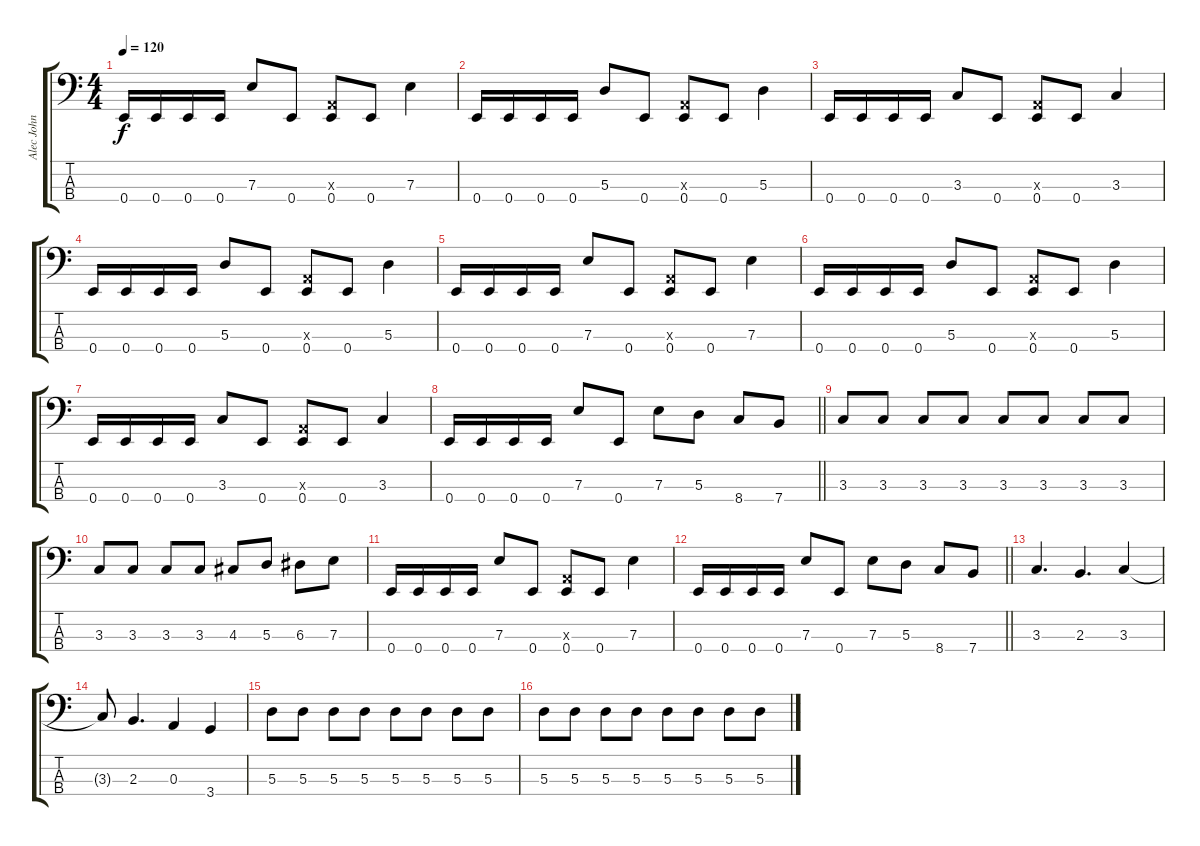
\track ("Alec John Such (Bass Guitar)" "Alec John ") {instrument electricbassfinger}
\staff {score tabs}
\tuning (G2 D2 A1 E1) {hide}
\ts (4 4)
\tempo 120
\clef f4
\ks c
0.4.16{dy f} 0.4.16 0.4.16 0.4.16 7.3.8 0.4.8 (0.3{x} 0.4).8 0.4.8 7.3.4 |
0.4.16 0.4.16 0.4.16 0.4.16 5.3.8 0.4.8 (0.3{x} 0.4).8 0.4.8 5.3.4 |
0.4.16 0.4.16 0.4.16 0.4.16 3.3.8 0.4.8 (0.3{x} 0.4).8 0.4.8 3.3.4 |
0.4.16 0.4.16 0.4.16 0.4.16 5.3.8 0.4.8 (0.3{x} 0.4).8 0.4.8 5.3.4 |
0.4.16 0.4.16 0.4.16 0.4.16 7.3.8 0.4.8 (0.3{x} 0.4).8 0.4.8 7.3.4 |
0.4.16 0.4.16 0.4.16 0.4.16 5.3.8 0.4.8 (0.3{x} 0.4).8 0.4.8 5.3.4 |
0.4.16 0.4.16 0.4.16 0.4.16 3.3.8 0.4.8 (0.3{x} 0.4).8 0.4.8 3.3.4 |
\barLineRight lightlight
0.4.16 0.4.16 0.4.16 0.4.16 7.3.8 0.4.8 7.3.8 5.3.8 8.4.8 7.4.8 |
3.3.8 3.3.8 3.3.8 3.3.8 3.3.8 3.3.8 3.3.8 3.3.8 |
3.3.8 3.3.8 3.3.8 3.3.8 4.3.8 5.3.8 6.3.8 7.3.8 |
0.4.16 0.4.16 0.4.16 0.4.16 7.3.8 0.4.8 (0.3{x} 0.4).8 0.4.8 7.3.4 |
\barLineRight lightlight
0.4.16 0.4.16 0.4.16 0.4.16 7.3.8 0.4.8 7.3.8 5.3.8 8.4.8 7.4.8 |
3.3.4{d} 2.3.4{d} 3.3.4 |
3.3{t}.8 2.3.4{d} 0.3.4 3.4.4 |
5.3.8 5.3.8 5.3.8 5.3.8 5.3.8 5.3.8 5.3.8 5.3.8 |
5.3.8 5.3.8 5.3.8 5.3.8 5.3.8 5.3.8 5.3.8 5.3.8
